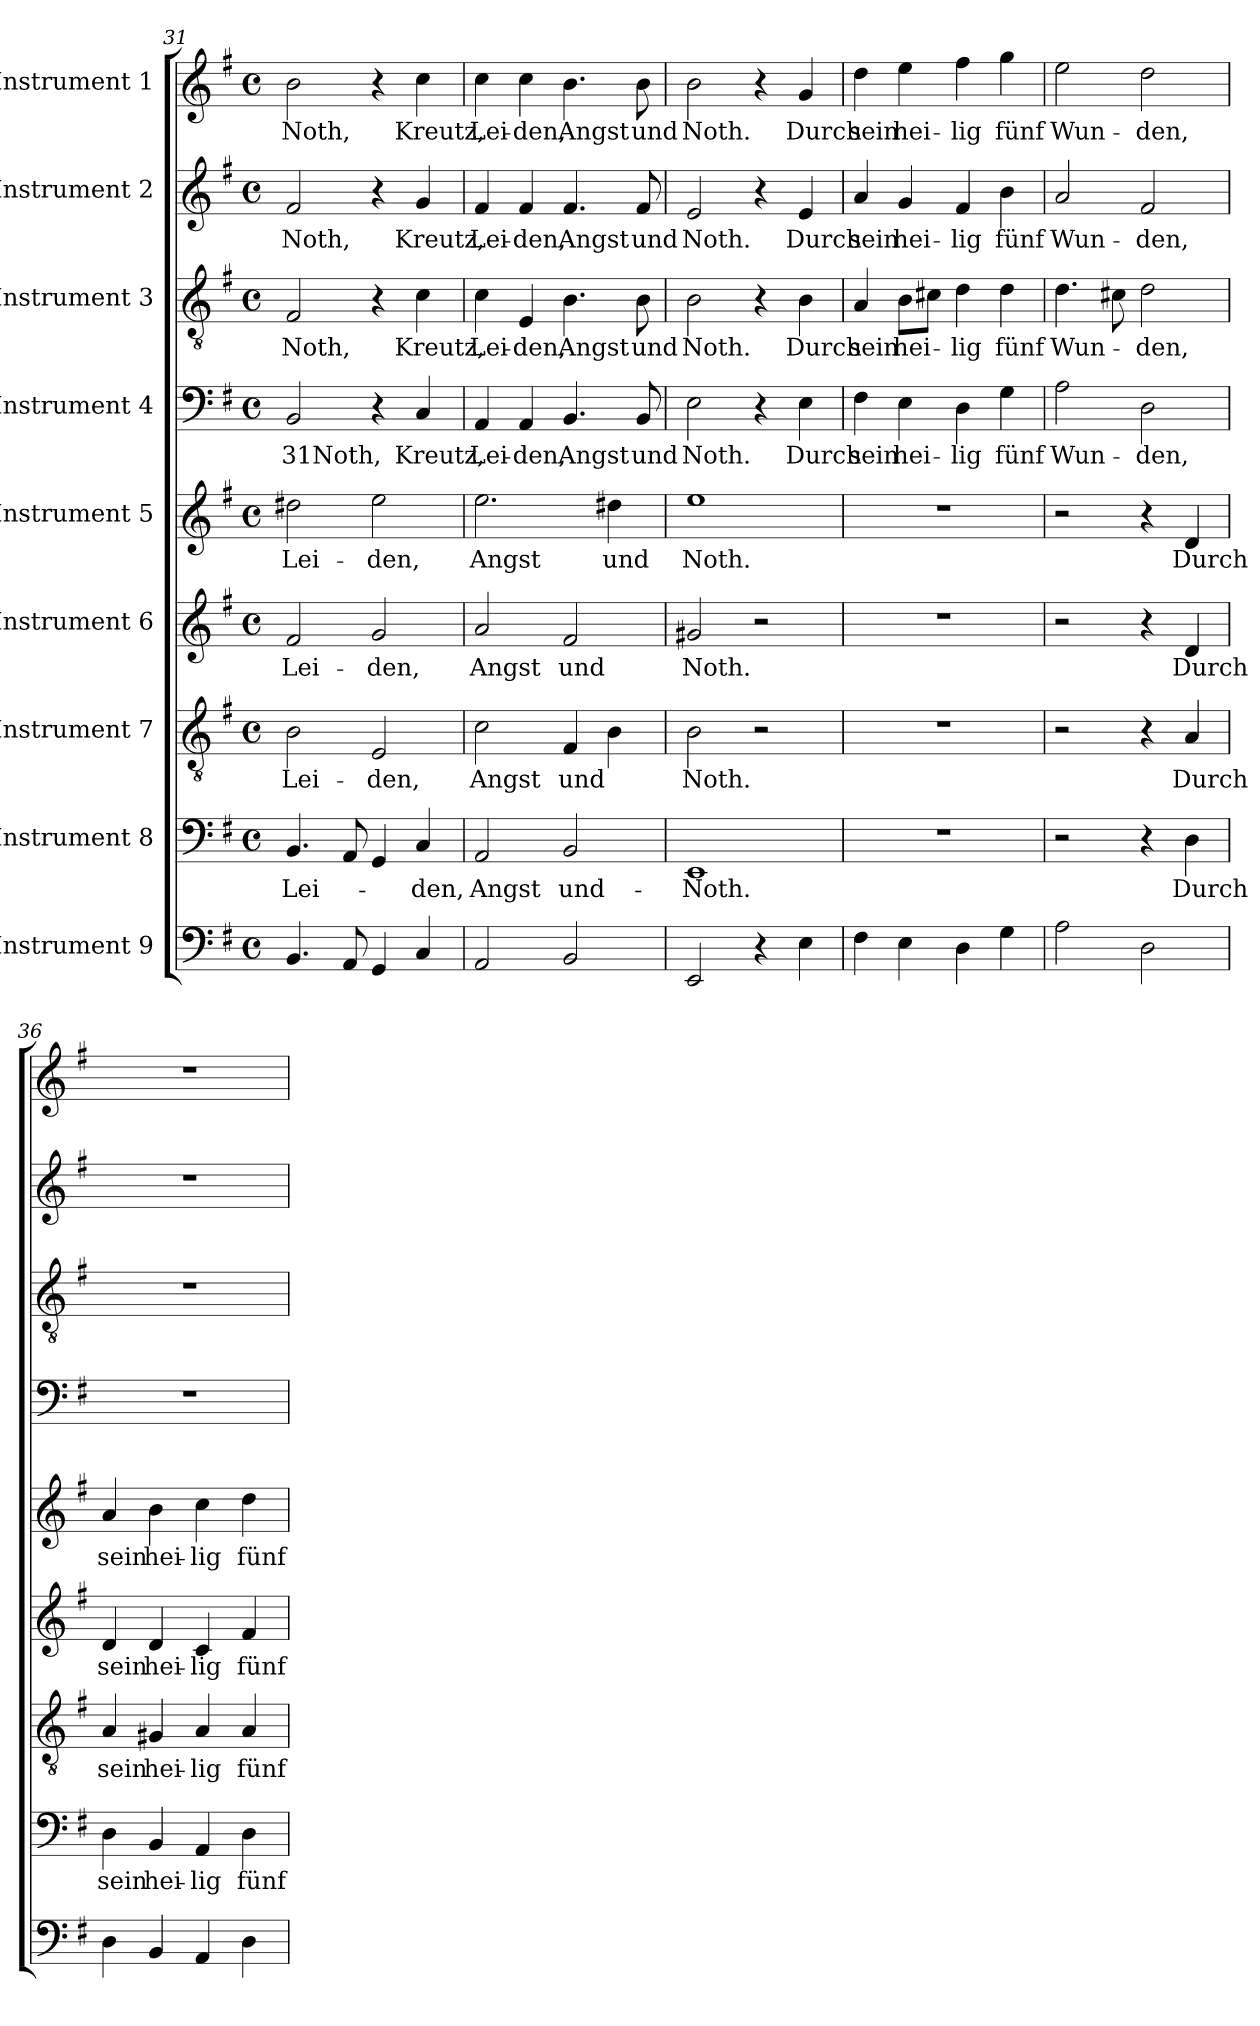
**kern	**kern	**text	**kern	**text	**kern	**text	**kern	**text	**kern	**text	**kern	**text	**kern	**text	**kern	**text
*part9	*part8	*part8	*part7	*part7	*part6	*part6	*part5	*part5	*part4	*part4	*part3	*part3	*part2	*part2	*part1	*part1
*staff9	*staff8	*staff8	*staff7	*staff7	*staff6	*staff6	*staff5	*staff5	*staff4	*staff4	*staff3	*staff3	*staff2	*staff2	*staff1	*staff1
*I"Instrument 9	*I"Instrument 8	*	*I"Instrument 7	*	*I"Instrument 6	*	*I"Instrument 5	*	*I"Instrument 4	*	*I"Instrument 3	*	*I"Instrument 2	*	*I"Instrument 1	*
!!LO:LB:g=z
*clefF4	*clefF4	*	*clefGv2	*	*clefG2	*	*clefG2	*	*clefF4	*	*clefGv2	*	*clefG2	*	*clefG2	*
*k[f#]	*k[f#]	*	*k[f#]	*	*k[f#]	*	*k[f#]	*	*k[f#]	*	*k[f#]	*	*k[f#]	*	*k[f#]	*
*G:	*G:	*	*G:	*	*G:	*	*G:	*	*G:	*	*G:	*	*G:	*	*G:	*
*M4/4	*M4/4	*	*M4/4	*	*M4/4	*	*M4/4	*	*M4/4	*	*M4/4	*	*M4/4	*	*M4/4	*
*met(c)	*met(c)	*	*met(c)	*	*met(c)	*	*met(c)	*	*met(c)	*	*met(c)	*	*met(c)	*	*met(c)	*
=31	=31	=31	=31	=31	=31	=31	=31	=31	=31	=31	=31	=31	=31	=31	=31	=31
!	!	!LO:LY:b:cj	!	!LO:LY:b:cj	!	!LO:LY:b:cj	!	!LO:LY:b:cj	!	!LO:LY:b:rj	!	!LO:LY:b:cj	!	!LO:LY:b:cj	!	!LO:LY:b:cj
4.BB/	4.BB/	Lei-	2B\	Lei-	2f#/	Lei-	2dd#X\	Lei-	2BB/	31Noth,	2F#/	Noth,	2f#/	Noth,	2b\	Noth,
8AA/	8AA/	.	.	.	.	.	.	.	.	.	.	.	.	.	.	.
!	!	!	!	!LO:LY:b:cj	!	!LO:LY:b:cj	!	!LO:LY:b:cj	!	!	!	!	!	!	!	!
4GG/	4GG/	.	2E/	-den,	2g/	-den,	2ee\	-den,	4r	.	4r	.	4r	.	4r	.
!	!	!LO:LY:b:cj	!	!	!	!	!	!	!	!LO:LY:b:cj	!	!LO:LY:b:cj	!	!LO:LY:b:cj	!	!LO:LY:b:cj
4C/	4C/	-den,	.	.	.	.	.	.	4C/	Kreutz,	4c\	Kreutz,	4g/	Kreutz,	4cc\	Kreutz,
=32	=32	=32	=32	=32	=32	=32	=32	=32	=32	=32	=32	=32	=32	=32	=32	=32
!	!	!LO:LY:b:cj	!	!LO:LY:b:cj	!	!LO:LY:b:cj	!	!LO:LY:b:cj	!	!LO:LY:b	!	!LO:LY:b	!	!LO:LY:b	!	!LO:LY:b
2AA/	2AA/	Angst	2c\	Angst	2a/	Angst	2.ee\	Angst	4AA/	Lei-	4c\	Lei-	4f#/	Lei-	4cc\	Lei-
!	!	!	!	!	!	!	!	!	!	!LO:LY:b:rj	!	!LO:LY:b:rj	!	!LO:LY:b:rj	!	!LO:LY:b:rj
.	.	.	.	.	.	.	.	.	4AA/	-den,	4E/	-den,	4f#/	-den,	4cc\	-den,
!	!	!LO:LY:b:cj	!	!LO:LY:b:cj	!	!LO:LY:b:cj	!	!	!	!LO:LY:b:cj	!	!LO:LY:b:cj	!	!LO:LY:b:cj	!	!LO:LY:b:cj
2BB/	2BB/	und-	4F#/	und	2f#/	und	.	.	4.BB/	Angst	4.B\	Angst	4.f#/	Angst	4.b\	Angst
!	!	!	!	!	!	!	!	!LO:LY:b:cj	!	!	!	!	!	!	!	!
.	.	.	4B\	.	.	.	4dd#X\	und	.	.	.	.	.	.	.	.
!	!	!	!	!	!	!	!	!	!	!LO:LY:b:cj	!	!LO:LY:b:cj	!	!LO:LY:b:cj	!	!LO:LY:b:cj
.	.	.	.	.	.	.	.	.	8BB/	und	8B\	und	8f#/	und	8b\	und
=33	=33	=33	=33	=33	=33	=33	=33	=33	=33	=33	=33	=33	=33	=33	=33	=33
!	!	!LO:LY:b:cj	!	!LO:LY:b:cj	!	!LO:LY:b:cj	!	!LO:LY:b:cj	!	!LO:LY:b:cj	!	!LO:LY:b:cj	!	!LO:LY:b:cj	!	!LO:LY:b:cj
2EE/	1EE	-Noth.	2B\	Noth.	2g#X/	Noth.	1ee	Noth.	2E\	Noth.	2B\	Noth.	2e/	Noth.	2b\	Noth.
4r	.	.	2r	.	2r	.	.	.	4r	.	4r	.	4r	.	4r	.
!	!	!	!	!	!	!	!	!	!	!LO:LY:b:cj	!	!LO:LY:b:cj	!	!LO:LY:b:cj	!	!LO:LY:b:cj
4E\	.	.	.	.	.	.	.	.	4E\	Durch	4B\	Durch	4e/	Durch	4g/	Durch
=34	=34	=34	=34	=34	=34	=34	=34	=34	=34	=34	=34	=34	=34	=34	=34	=34
!	!	!	!	!	!	!	!	!	!	!LO:LY:b:cj	!	!LO:LY:b:cj	!	!LO:LY:b:cj	!	!LO:LY:b:cj
4F#\	1r	.	1r	.	1r	.	1r	.	4F#\	sein	4A/	sein	4a/	sein	4dd\	sein
!	!	!	!	!	!	!	!	!	!	!LO:LY:b:cj	!	!LO:LY:b	!	!LO:LY:b:cj	!	!LO:LY:b:cj
4E\	.	.	.	.	.	.	.	.	4E\	hei-	8B\L	hei-	4g/	hei-	4ee\	hei-
.	.	.	.	.	.	.	.	.	.	.	8c#X\J	.	.	.	.	.
!	!	!	!	!	!	!	!	!	!	!LO:LY:b:cj	!	!LO:LY:b:cj	!	!LO:LY:b:cj	!	!LO:LY:b:cj
4D\	.	.	.	.	.	.	.	.	4D\	-lig	4d\	-lig	4f#/	-lig	4ff#\	-lig
!	!	!	!	!	!	!	!	!	!	!LO:LY:b:cj	!	!LO:LY:b:cj	!	!LO:LY:b:cj	!	!LO:LY:b:cj
4G\	.	.	.	.	.	.	.	.	4G\	fünf	4d\	fünf	4b\	fünf	4gg\	fünf
=35	=35	=35	=35	=35	=35	=35	=35	=35	=35	=35	=35	=35	=35	=35	=35	=35
!	!	!	!	!	!	!	!	!	!	!LO:LY:b:cj	!	!LO:LY:b:cj	!	!LO:LY:b:cj	!	!LO:LY:b:cj
2A\	2r	.	2r	.	2r	.	2r	.	2A\	Wun-	4.d\	Wun-	2a/	Wun-	2ee\	Wun-
.	.	.	.	.	.	.	.	.	.	.	8c#X\	.	.	.	.	.
!	!	!	!	!	!	!	!	!	!	!LO:LY:b:cj	!	!LO:LY:b:cj	!	!LO:LY:b:cj	!	!LO:LY:b:cj
2D\	4r	.	4r	.	4r	.	4r	.	2D\	-den,	2d\	-den,	2f#/	-den,	2dd\	-den,
!	!	!LO:LY:b:cj	!	!LO:LY:b:cj	!	!LO:LY:b:cj	!	!LO:LY:b:cj	!	!	!	!	!	!	!	!
.	4D\	Durch	4A/	Durch	4d/	Durch	4d/	Durch	.	.	.	.	.	.	.	.
=36	=36	=36	=36	=36	=36	=36	=36	=36	=36	=36	=36	=36	=36	=36	=36	=36
!	!	!LO:LY:b:cj	!	!LO:LY:b:cj	!	!LO:LY:b:cj	!	!LO:LY:b:cj	!	!	!	!	!	!	!	!
4D\	4D\	sein	4A/	sein	4d/	sein	4a/	sein	1r	.	1r	.	1r	.	1r	.
!	!	!LO:LY:b	!	!LO:LY:b	!	!LO:LY:b	!	!LO:LY:b	!	!	!	!	!	!	!	!
4BB/	4BB/	hei-	4G#X/	hei-	4d/	hei-	4b\	hei-	.	.	.	.	.	.	.	.
!	!	!LO:LY:b:rj	!	!LO:LY:b:rj	!	!LO:LY:b:rj	!	!LO:LY:b:rj	!	!	!	!	!	!	!	!
4AA/	4AA/	-lig	4A/	-lig	4c/	-lig	4cc\	-lig	.	.	.	.	.	.	.	.
!	!	!LO:LY:b:cj	!	!LO:LY:b:cj	!	!LO:LY:b:cj	!	!LO:LY:b:cj	!	!	!	!	!	!	!	!
4D\	4D\	fünf	4A/	fünf	4f#/	fünf	4dd\	fünf	.	.	.	.	.	.	.	.
=	=	=	=	=	=	=	=	=	=	=	=	=	=	=	=	=
*-	*-	*-	*-	*-	*-	*-	*-	*-	*-	*-	*-	*-	*-	*-	*-	*-
